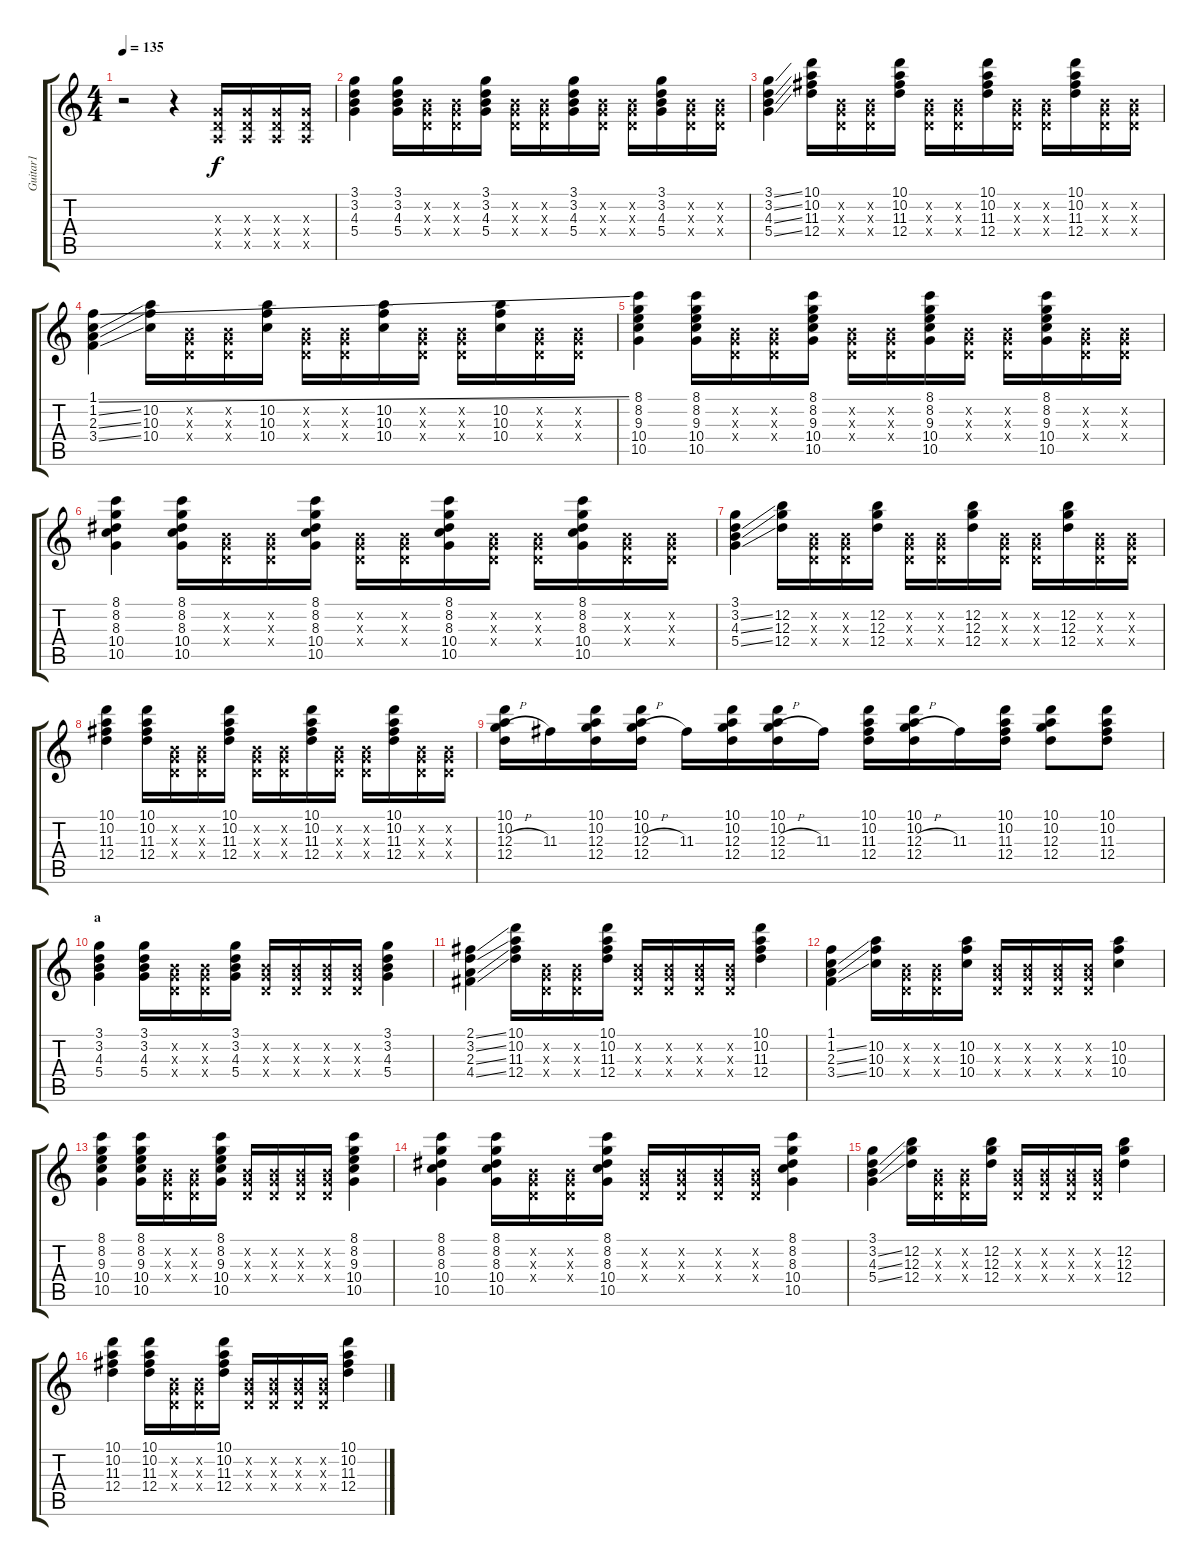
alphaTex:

\track ("Guitar1" "Guitar1") {instrument overdrivenguitar}
\staff {score tabs}
\tuning (E4 B3 G3 D3 A2 E2) {hide}
\ts (4 4)
\tempo 135
\clef g2
\ks c
r.2{dy f instrument overdrivenguitar} r.4 (0.3{x} 0.4{x} 0.5{x}).16 (0.3{x} 0.4{x} 0.5{x}).16 (0.3{x} 0.4{x} 0.5{x}).16 (0.3{x} 0.4{x} 0.5{x}).16 |
(3.1 3.2 4.3 5.4).4 (3.1 3.2 4.3 5.4).16 (0.2{x} 0.3{x} 0.4{x}).16 (0.2{x} 0.3{x} 0.4{x}).16 (3.1 3.2 4.3 5.4).16 (0.2{x} 0.3{x} 0.4{x}).16 (0.2{x} 0.3{x} 0.4{x}).16 (3.1 3.2 4.3 5.4).16 (0.2{x} 0.3{x} 0.4{x}).16 (0.2{x} 0.3{x} 0.4{x}).16 (3.1 3.2 4.3 5.4).16 (0.2{x} 0.3{x} 0.4{x}).16 (0.2{x} 0.3{x} 0.4{x}).16 |
(3.1{ss} 3.2{ss} 4.3{ss} 5.4{ss}).4 (10.1 10.2 11.3 12.4).16 (0.2{x} 0.3{x} 0.4{x}).16 (0.2{x} 0.3{x} 0.4{x}).16 (10.1 10.2 11.3 12.4).16 (0.2{x} 0.3{x} 0.4{x}).16 (0.2{x} 0.3{x} 0.4{x}).16 (10.1 10.2 11.3 12.4).16 (0.2{x} 0.3{x} 0.4{x}).16 (0.2{x} 0.3{x} 0.4{x}).16 (10.1 10.2 11.3 12.4).16 (0.2{x} 0.3{x} 0.4{x}).16 (0.2{x} 0.3{x} 0.4{x}).16 |
(1.1{ss} 1.2{ss} 2.3{ss} 3.4{ss}).4 (10.2 10.3 10.4).16 (0.2{x} 0.3{x} 0.4{x}).16 (0.2{x} 0.3{x} 0.4{x}).16 (10.2 10.3 10.4).16 (0.2{x} 0.3{x} 0.4{x}).16 (0.2{x} 0.3{x} 0.4{x}).16 (10.2 10.3 10.4).16 (0.2{x} 0.3{x} 0.4{x}).16 (0.2{x} 0.3{x} 0.4{x}).16 (10.2 10.3 10.4).16 (0.2{x} 0.3{x} 0.4{x}).16 (0.2{x} 0.3{x} 0.4{x}).16 |
(8.1 8.2 9.3 10.4 10.5).4 (8.1 8.2 9.3 10.4 10.5).16 (0.2{x} 0.3{x} 0.4{x}).16 (0.2{x} 0.3{x} 0.4{x}).16 (8.1 8.2 9.3 10.4 10.5).16 (0.2{x} 0.3{x} 0.4{x}).16 (0.2{x} 0.3{x} 0.4{x}).16 (8.1 8.2 9.3 10.4 10.5).16 (0.2{x} 0.3{x} 0.4{x}).16 (0.2{x} 0.3{x} 0.4{x}).16 (8.1 8.2 9.3 10.4 10.5).16 (0.2{x} 0.3{x} 0.4{x}).16 (0.2{x} 0.3{x} 0.4{x}).16 |
(8.1 8.2 8.3 10.4 10.5).4 (8.1 8.2 8.3 10.4 10.5).16 (0.2{x} 0.3{x} 0.4{x}).16 (0.2{x} 0.3{x} 0.4{x}).16 (8.1 8.2 8.3 10.4 10.5).16 (0.2{x} 0.3{x} 0.4{x}).16 (0.2{x} 0.3{x} 0.4{x}).16 (8.1 8.2 8.3 10.4 10.5).16 (0.2{x} 0.3{x} 0.4{x}).16 (0.2{x} 0.3{x} 0.4{x}).16 (8.1 8.2 8.3 10.4 10.5).16 (0.2{x} 0.3{x} 0.4{x}).16 (0.2{x} 0.3{x} 0.4{x}).16 |
(3.1 3.2{ss} 4.3{ss} 5.4{ss}).4 (12.2 12.3 12.4).16 (0.2{x} 0.3{x} 0.4{x}).16 (0.2{x} 0.3{x} 0.4{x}).16 (12.2 12.3 12.4).16 (0.2{x} 0.3{x} 0.4{x}).16 (0.2{x} 0.3{x} 0.4{x}).16 (12.2 12.3 12.4).16 (0.2{x} 0.3{x} 0.4{x}).16 (0.2{x} 0.3{x} 0.4{x}).16 (12.2 12.3 12.4).16 (0.2{x} 0.3{x} 0.4{x}).16 (0.2{x} 0.3{x} 0.4{x}).16 |
(10.1 10.2 11.3 12.4).4 (10.1 10.2 11.3 12.4).16 (0.2{x} 0.3{x} 0.4{x}).16 (0.2{x} 0.3{x} 0.4{x}).16 (10.1 10.2 11.3 12.4).16 (0.2{x} 0.3{x} 0.4{x}).16 (0.2{x} 0.3{x} 0.4{x}).16 (10.1 10.2 11.3 12.4).16 (0.2{x} 0.3{x} 0.4{x}).16 (0.2{x} 0.3{x} 0.4{x}).16 (10.1 10.2 11.3 12.4).16 (0.2{x} 0.3{x} 0.4{x}).16 (0.2{x} 0.3{x} 0.4{x}).16 |
(10.1 10.2 12.3{h} 12.4).16 11.3.16 (10.1 10.2 12.3 12.4).16 (10.1 10.2 12.3{h} 12.4).16 11.3.16 (10.1 10.2 12.3 12.4).16 (10.1 10.2 12.3{h} 12.4).16 11.3.16 (10.1 10.2 11.3 12.4).16 (10.1 10.2 12.3{h} 12.4).16 11.3.16 (10.1 10.2 11.3 12.4).16 (10.1 10.2 12.3 12.4).8 (10.1 10.2 11.3 12.4).8 |
\section ("" "a")
(3.1 3.2 4.3 5.4).4 (3.1 3.2 4.3 5.4).16 (0.2{x} 0.3{x} 0.4{x}).16 (0.2{x} 0.3{x} 0.4{x}).16 (3.1 3.2 4.3 5.4).16 (0.2{x} 0.3{x} 0.4{x}).16 (0.2{x} 0.3{x} 0.4{x}).16 (0.2{x} 0.3{x} 0.4{x}).16 (0.2{x} 0.3{x} 0.4{x}).16 (3.1 3.2 4.3 5.4).4 |
(2.1{ss} 3.2{ss} 2.3{ss} 4.4{ss}).4 (10.1 10.2 11.3 12.4).16 (0.2{x} 0.3{x} 0.4{x}).16 (0.2{x} 0.3{x} 0.4{x}).16 (10.1 10.2 11.3 12.4).16 (0.2{x} 0.3{x} 0.4{x}).16 (0.2{x} 0.3{x} 0.4{x}).16 (0.2{x} 0.3{x} 0.4{x}).16 (0.2{x} 0.3{x} 0.4{x}).16 (10.1 10.2 11.3 12.4).4 |
(1.1 1.2{ss} 2.3{ss} 3.4{ss}).4 (10.2 10.3 10.4).16 (0.2{x} 0.3{x} 0.4{x}).16 (0.2{x} 0.3{x} 0.4{x}).16 (10.2 10.3 10.4).16 (0.2{x} 0.3{x} 0.4{x}).16 (0.2{x} 0.3{x} 0.4{x}).16 (0.2{x} 0.3{x} 0.4{x}).16 (0.2{x} 0.3{x} 0.4{x}).16 (10.2 10.3 10.4).4 |
(8.1 8.2 9.3 10.4 10.5).4 (8.1 8.2 9.3 10.4 10.5).16 (0.2{x} 0.3{x} 0.4{x}).16 (0.2{x} 0.3{x} 0.4{x}).16 (8.1 8.2 9.3 10.4 10.5).16 (0.2{x} 0.3{x} 0.4{x}).16 (0.2{x} 0.3{x} 0.4{x}).16 (0.2{x} 0.3{x} 0.4{x}).16 (0.2{x} 0.3{x} 0.4{x}).16 (8.1 8.2 9.3 10.4 10.5).4 |
(8.1 8.2 8.3 10.4 10.5).4 (8.1 8.2 8.3 10.4 10.5).16 (0.2{x} 0.3{x} 0.4{x}).16 (0.2{x} 0.3{x} 0.4{x}).16 (8.1 8.2 8.3 10.4 10.5).16 (0.2{x} 0.3{x} 0.4{x}).16 (0.2{x} 0.3{x} 0.4{x}).16 (0.2{x} 0.3{x} 0.4{x}).16 (0.2{x} 0.3{x} 0.4{x}).16 (8.1 8.2 8.3 10.4 10.5).4 |
(3.1 3.2{ss} 4.3{ss} 5.4{ss}).4 (12.2 12.3 12.4).16 (0.2{x} 0.3{x} 0.4{x}).16 (0.2{x} 0.3{x} 0.4{x}).16 (12.2 12.3 12.4).16 (0.2{x} 0.3{x} 0.4{x}).16 (0.2{x} 0.3{x} 0.4{x}).16 (0.2{x} 0.3{x} 0.4{x}).16 (0.2{x} 0.3{x} 0.4{x}).16 (12.2 12.3 12.4).4 |
(10.1 10.2 11.3 12.4).4 (10.1 10.2 11.3 12.4).16 (0.2{x} 0.3{x} 0.4{x}).16 (0.2{x} 0.3{x} 0.4{x}).16 (10.1 10.2 11.3 12.4).16 (0.2{x} 0.3{x} 0.4{x}).16 (0.2{x} 0.3{x} 0.4{x}).16 (0.2{x} 0.3{x} 0.4{x}).16 (0.2{x} 0.3{x} 0.4{x}).16 (10.1 10.2 11.3 12.4).4
